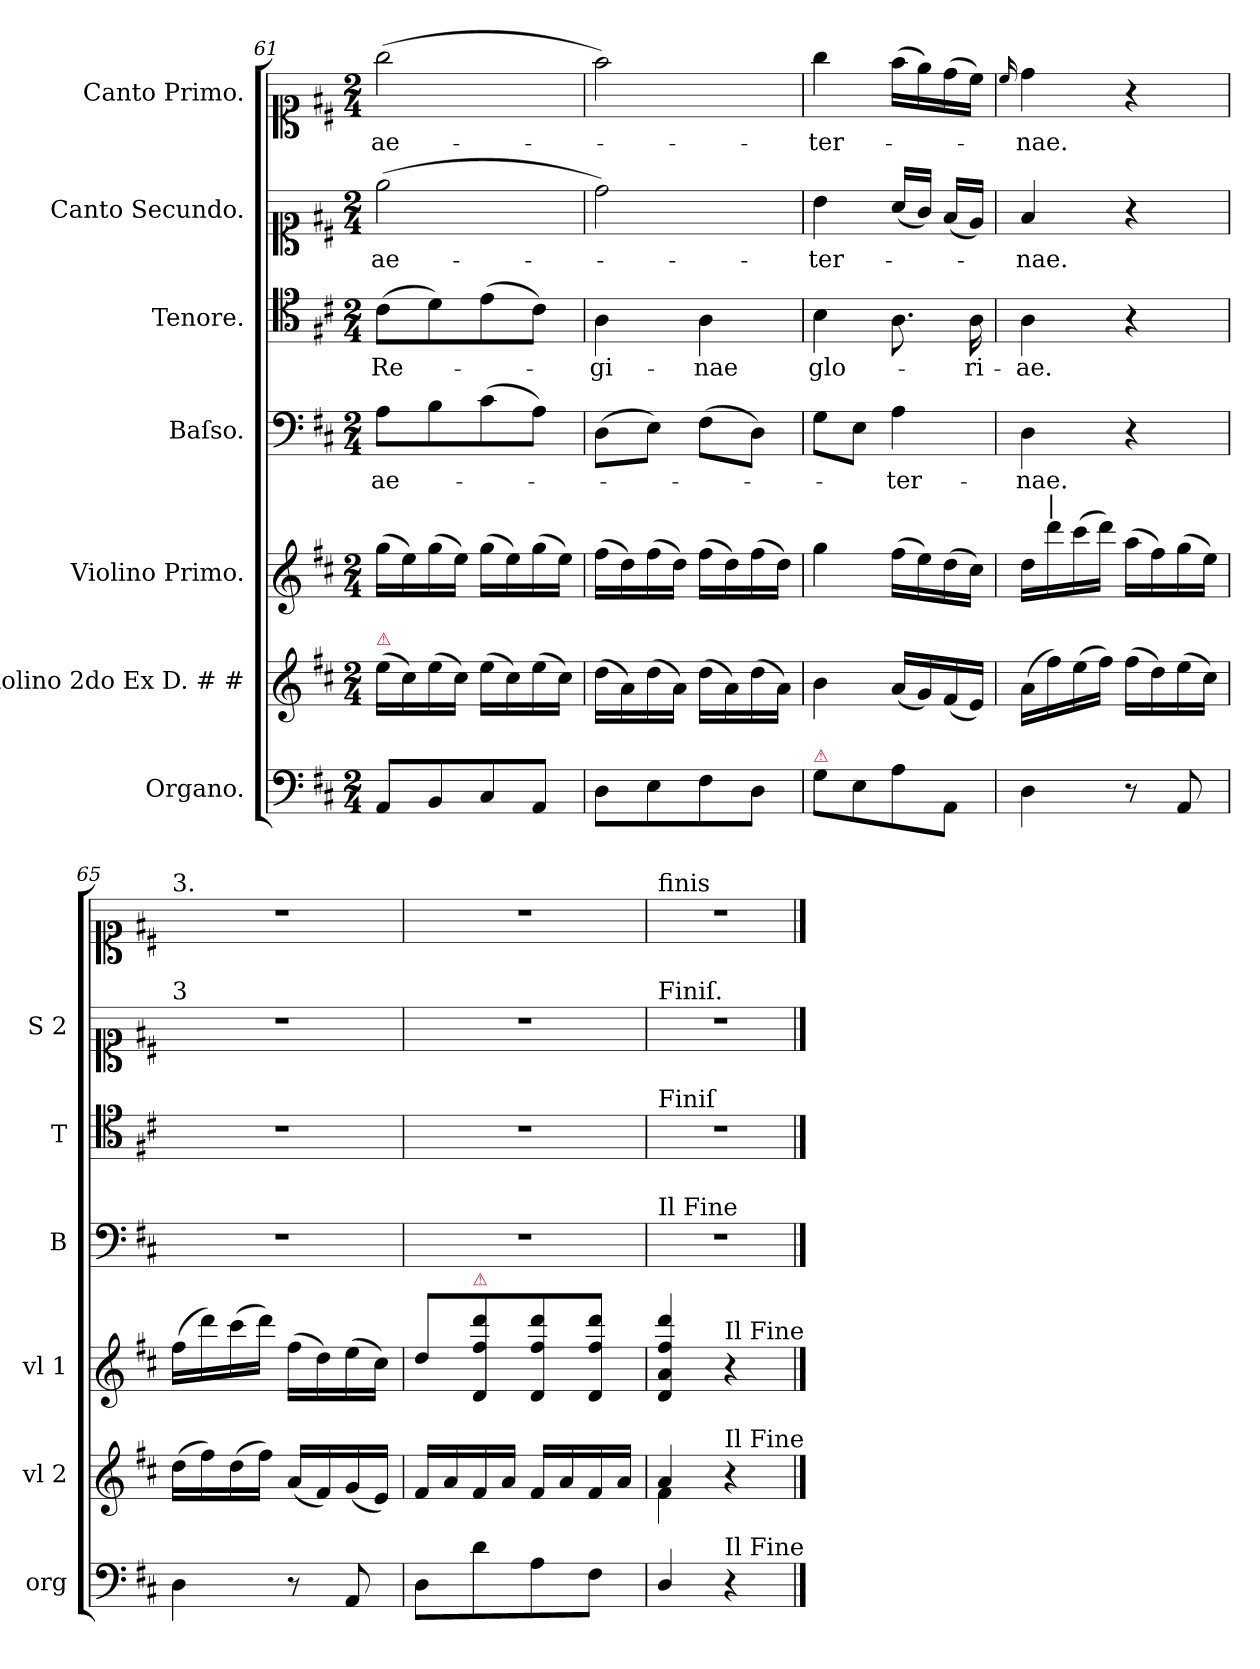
**kern	**kern	**kern	**kern	**text	**kern	**text	**kern	**text	**kern	**text
*part7	*part6	*part5	*part4	*part4	*part3	*part3	*part2	*part2	*part1	*part1
*staff7	*staff6	*staff5	*staff4	*staff4	*staff3	*staff3	*staff2	*staff2	*staff1	*staff1
*I"Organo.	*I"Violino 2do Ex D. # #	*I"Violino Primo.	*I"Baſso.	*	*I"Tenore.	*	*I"Canto Secundo.	*	*I"Canto Primo.	*
*I'org	*I'vl 2	*I'vl 1	*I'B	*	*I'T	*	*I'S 2	*	*	*
*clefF4	*clefG2	*clefG2	*clefF4	*	*clefC4	*	*clefC1	*	*clefC1	*
*k[f#c#]	*k[f#c#]	*k[f#c#]	*k[f#c#]	*	*k[f#c#]	*	*k[f#c#]	*	*k[f#c#]	*
*D:	*D:	*D:	*D:	*	*D:	*	*D:	*	*D:	*
*M2/4	*M2/4	*M2/4	*M2/4	*	*M2/4	*	*M2/4	*	*M2/4	*
=61	=61	=61	=61	=61	=61	=61	=61	=61	=61	=61
!	!LO:TX:a:color=crimson:t=⚠	!	!	!	!	!	!	!	!	!
8AA/L	(16ee\LL	(16gg\LL	8A\L	ae-	(8c#\L	Re-	(2ee\	ae-	(2gg\	ae-
.	16cc#\)	16ee\)	.	.	.	.	.	.	.	.
8BB/	(16ee\	(16gg\	8B\	.	8d\)	.	.	.	.	.
.	16cc#\JJ)	16ee\JJ)	.	.	.	.	.	.	.	.
8C#/	(16ee\LL	(16gg\LL	(8c#\	.	(8e\	.	.	.	.	.
.	16cc#\)	16ee\)	.	.	.	.	.	.	.	.
8AA/J	(16ee\	(16gg\	8A\J)	.	8c#\J)	.	.	.	.	.
.	16cc#\JJ)	16ee\JJ)	.	.	.	.	.	.	.	.
=62	=62	=62	=62	=62	=62	=62	=62	=62	=62	=62
8D\L	(16dd\LL	(16ff#\LL	(8D\L	.	4A\	-gi-	2dd\)	.	2ff#\)	.
.	16a\)	16dd\)	.	.	.	.	.	.	.	.
8E\	(16dd\	(16ff#\	8E\J)	.	.	.	.	.	.	.
.	16a\JJ)	16dd\JJ)	.	.	.	.	.	.	.	.
8F#\	(16dd\LL	(16ff#\LL	(8F#\L	.	4A\	-nae	.	.	.	.
.	16a\)	16dd\)	.	.	.	.	.	.	.	.
8D\J	(16dd\	(16ff#\	8D\J)	.	.	.	.	.	.	.
.	16a\JJ)	16dd\JJ)	.	.	.	.	.	.	.	.
=63	=63	=63	=63	=63	=63	=63	=63	=63	=63	=63
!LO:TX:a:color=crimson:t=⚠	!	!	!	!	!	!	!	!	!	!
8G\L	4b\	4gg\	8G\L	.	4B\	glo-	4b\	-ter-	4gg\	-ter-
8E\	.	.	8E\J	.	.	.	.	.	.	.
8A\	(16a/LL	(16ff#\LL	4A\	-ter-	8.A\	.	(16a/LL	.	(16ff#\LL	.
.	16g/)	16ee\)	.	.	.	.	16g/JJ)	.	16ee\)	.
8AA/J	(16f#/	(16dd\	.	.	.	.	(16f#/LL	.	(16dd\	.
.	16e/JJ)	16cc#\JJ)	.	.	16A\	-ri-	16e/JJ)	.	16cc#\JJ)	.
=64	=64	=64	=64	=64	=64	=64	=64	=64	=64	=64
.	.	.	.	.	.	.	.	.	16qqcc#/	.
4D\	(16a\LL	16dd\LL	4D\	-nae.	4A\	-ae.	4f#/	-nae.	4dd\	-nae.
!	!	!LO:TX:a:t=|	!	!	!	!	!	!	!	!
.	16ff#\)	16ddd\	.	.	.	.	.	.	.	.
.	(16ee\	(16ccc#\	.	.	.	.	.	.	.	.
.	16ff#\JJ)	16ddd\JJ)	.	.	.	.	.	.	.	.
8r	(16ff#\LL	(16aa\LL	4r	.	4r	.	4r	.	4r	.
.	16dd\)	16ff#\)	.	.	.	.	.	.	.	.
8AA/	(16ee\	(16gg\	.	.	.	.	.	.	.	.
.	16cc#\JJ)	16ee\JJ)	.	.	.	.	.	.	.	.
=65	=65	=65	=65	=65	=65	=65	=65	=65	=65	=65
!	!	!	!	!	!	!	!	!	!LO:TX:a:t=3.	!
!	!	!	!	!	!	!	!LO:TX:a:t=3	!	!	!
4D\	(16dd\LL	(16ff#\LL	2r	.	2r	.	2r	.	2r	.
.	16ff#\)	16ddd\)	.	.	.	.	.	.	.	.
.	(16dd\	(16ccc#\	.	.	.	.	.	.	.	.
.	16ff#\JJ)	16ddd\JJ)	.	.	.	.	.	.	.	.
8r	(16a/LL	(16ff#\LL	.	.	.	.	.	.	.	.
.	16f#/)	16dd\)	.	.	.	.	.	.	.	.
8AA/	(16g/	(16ee\	.	.	.	.	.	.	.	.
.	16e/JJ)	16cc#\JJ)	.	.	.	.	.	.	.	.
=66	=66	=66	=66	=66	=66	=66	=66	=66	=66	=66
8D\L	16f#/LL	8dd\L	2r	.	2r	.	2r	.	2r	.
.	16a/	.	.	.	.	.	.	.	.	.
!	!	!LO:TX:a:color=crimson:t=⚠	!	!	!	!	!	!	!	!
8d\	16f#/	8d/ 8ff#/ 8ddd/	.	.	.	.	.	.	.	.
.	16a/JJ	.	.	.	.	.	.	.	.	.
8A\	16f#/LL	8d/ 8ff#/ 8ddd/	.	.	.	.	.	.	.	.
.	16a/	.	.	.	.	.	.	.	.	.
8F#\J	16f#/	8d/ 8ff#/ 8ddd/J	.	.	.	.	.	.	.	.
.	16a/JJ	.	.	.	.	.	.	.	.	.
=67	=67	=67	=67	=67	=67	=67	=67	=67	=67	=67
*	*^	*	*	*	*	*	*	*	*	*
!	!	!	!	!	!	!	!	!	!	!LO:TX:a:t=finis	!
!	!	!	!	!	!	!	!	!LO:TX:a:t=Finiſ.	!	!	!
!	!	!	!	!	!	!LO:TX:a:t=Finiſ	!	!	!	!	!
!	!	!	!	!LO:TX:a:t=Il Fine	!	!	!	!	!	!	!
4D/	4a/	4f#\	4d/ 4a/ 4ff#/ 4ddd/	2r	.	2r	.	2r	.	2r	.
!	!	!	!LO:TX:a:t=Il Fine	!	!	!	!	!	!	!	!
!	!LO:TX:a:t=Il Fine	!	!	!	!	!	!	!	!	!	!
!LO:TX:a:t=Il Fine	!	!	!	!	!	!	!	!	!	!	!
4r	4r	4ryy	4r	.	.	.	.	.	.	.	.
*	*v	*v	*	*	*	*	*	*	*	*	*
==	==	==	==	==	==	==	==	==	==	==
*-	*-	*-	*-	*-	*-	*-	*-	*-	*-	*-
